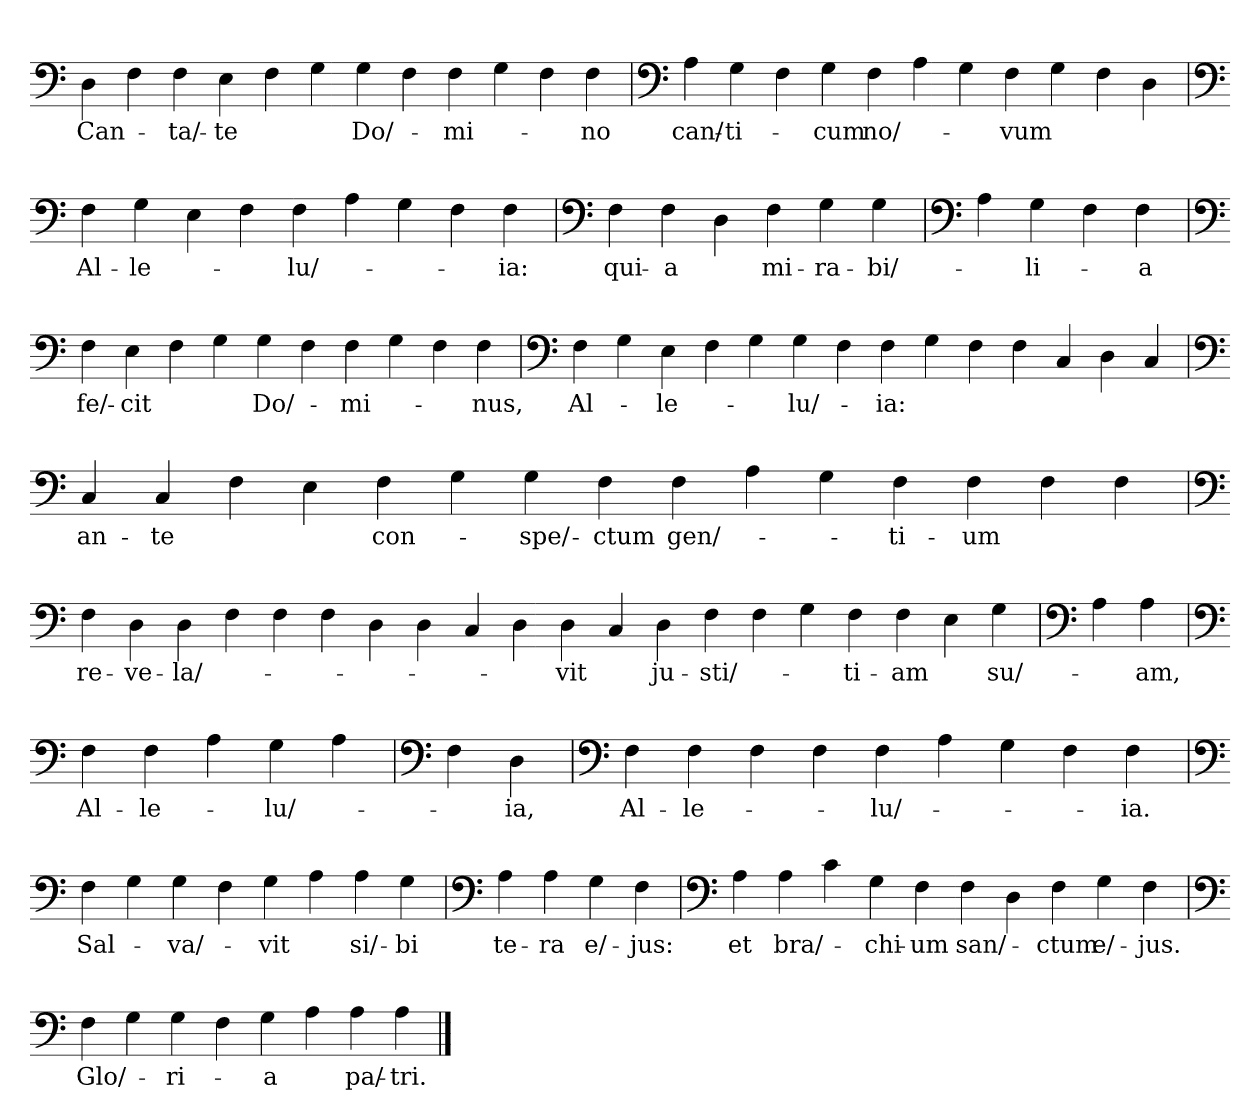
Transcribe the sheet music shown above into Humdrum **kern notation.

**kern	**text
*part1	*part1
*staff1	*staff1
*clefF4	*
=	=
4D	Can-
4F	.
4F	-ta/-
4E	-te
4F	.
4G	.
4G	Do/-
4F	.
4F	-mi-
4G	.
4F	.
4F	-no
=`	=`
*clefF4	*
4A	can/-
4G	-ti-
4F	.
4G	-cum
4F	no/-
4A	.
4G	.
4F	-vum
4G	.
4F	.
4D	.
=`	=`
*clefF4	*
4F	Al-
4G	-le-
4E	.
4F	.
4F	-lu/-
4A	.
4G	.
4F	.
4F	-ia:
='	='
*clefF4	*
4F	qui-
4F	-a
4D	.
4F	mi-
4G	-ra-
4G	-bi/-
='	='
*clefF4	*
4A	.
4G	-li-
4F	.
4F	-a
=`	=`
*clefF4	*
4F	fe/-
4E	-cit
4F	.
4G	.
4G	Do/-
4F	.
4F	-mi-
4G	.
4F	.
4F	-nus,
=`	=`
*clefF4	*
4F	Al-
4G	.
4E	-le-
4F	.
4G	.
4G	-lu/-
4F	.
4F	-ia:
4G	.
4F	.
4F	.
4C	.
4D	.
4C	.
='	='
*clefF4	*
4C	an-
4C	-te
4F	.
4E	.
4F	con-
4G	.
4G	-spe/-
4F	-ctum
4F	gen/-
4A	.
4G	.
4F	-ti-
4F	-um
4F	.
4F	.
=`	=`
*clefF4	*
4F	re-
4D	-ve-
4D	-la/-
4F	.
4F	.
4F	.
4D	.
4D	.
4C	.
4D	.
4D	-vit
4C	.
4D	ju-
4F	-sti/-
4F	.
4G	.
4F	-ti-
4F	-am
4E	.
4G	su/-
='	='
*clefF4	*
4A	.
4A	-am,
='	='
*clefF4	*
4F	Al-
4F	-le-
4A	.
4G	-lu/-
4A	.
='	='
*clefF4	*
4F	.
4D	-ia,
=`	=`
*clefF4	*
4F	Al-
4F	-le-
4F	.
4F	.
4F	-lu/-
4A	.
4G	.
4F	.
4F	-ia.
=	=
*clefF4	*
4F	Sal-
4G	.
4G	-va/-
4F	.
4G	-vit
4A	.
4A	si/-
4G	-bi
='	='
*clefF4	*
4A	te-
4A	-ra
4G	e/-
4F	-jus:
='	='
*clefF4	*
4A	et
4A	bra/-
4c	.
4G	-chi-
4F	-um
4F	san/-
4D	.
4F	-ctum
4G	e/-
4F	-jus.
=	=
*clefF4	*
4F	Glo/-
4G	.
4G	-ri-
4F	.
4G	-a
4A	.
4A	pa/-
4A	-tri.
==	==
*-	*-
